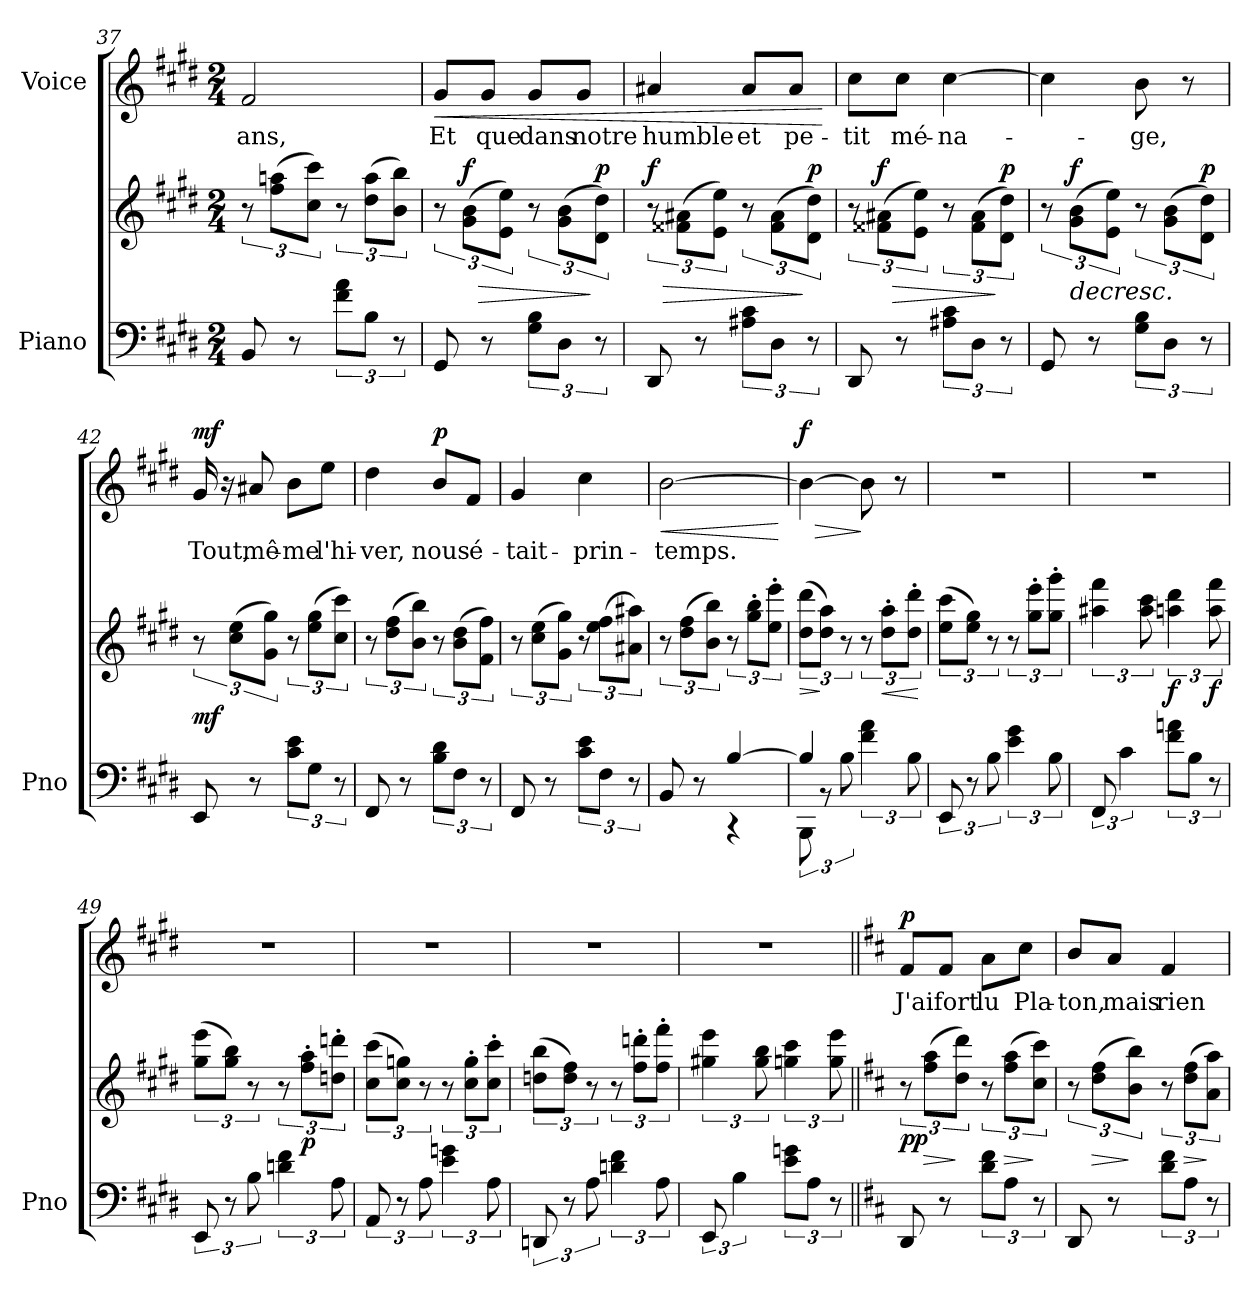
**kern	**kern	**dynam	**kern	**text	**dynam
*part2	*part2	*part2	*part1	*part1	*part1
*staff3	*staff2	*staff2/3	*staff1	*staff1	*staff1
*I"Piano	*	*	*I"Voice	*	*
*I'Pno	*	*	*	*	*
*clefF4	*clefG2	*	*clefG2	*	*
*k[f#c#g#d#]	*k[f#c#g#d#]	*	*k[f#c#g#d#]	*	*
*M2/4	*M2/4	*	*M2/4	*	*
=37	=37	=37	=37	=37	=37
!	!	!	!	!LO:LY:b	!
8BB/	12r	.	2f#/	ans,	.
!	!	!LO:DY:b	!	!	!
!	!	!LO:DY:n=1:b	!	!	!
.	(>12ff#\ 12aan\L	other-dynamics f	.	.	.
8r	.	.	.	.	.
.	12cc#\ 12ccc#\J)	.	.	.	.
12f#\ 12a\L	12r	.	.	.	.
12B\J	(>12dd#\ 12aa\L	.	.	.	.
12r	12b\ 12bb\J)	.	.	.	.
=38	=38	=38	=38	=38	=38
!	!	!	!	!LO:LY:b	!LO:HP:b
8GG#/	12r	.	8g#/L	Et	<
!	!	!LO:HP:b	!	!	!
!	!	!LO:DY:n=1:a	!	!	!
.	(>12g#\ 12b\L	> f	.	.	.
!	!	!	!	!LO:LY:b	!
8r	.	.	8g#/J	que	.
.	12e\ 12ee\J)	.	.	.	.
!	!	!	!	!LO:LY:b	!
12G#\ 12B\L	12r	.	8g#/L	dans	.
12D#\J	(>12g#\ 12b\L	.	.	.	.
!	!	!	!	!LO:LY:b	!
.	.	.	8g#/J	notre	.
!	!	!LO:DY:n=2:a	!	!	!
12r	12d#\ 12dd#\J)	] p	.	.	.
=39	=39	=39	=39	=39	=39
!	!	!LO:HP:b	!	!LO:LY:b	!
!	!	!LO:DY:n=1:a	!	!	!
8DD#/	12r	> f	4a#X/	humble	.
.	(>12f##X\ 12a#X\L	.	.	.	.
8r	.	.	.	.	.
.	12e\ 12ee\J)	.	.	.	.
!	!	!	!	!LO:LY:b	!
12A#X\ 12c#\L	12r	.	8a#/L	et	.
12D#\J	(>12f##\ 12a#\L	.	.	.	.
!	!	!	!	!LO:LY:b	!
.	.	.	8a#/J	pe-	.
!	!	!LO:DY:n=2:a	!	!	!
12r	12d#\ 12dd#\J)	] p	.	.	.
.	.	.	.	.	[
=40	=40	=40	=40	=40	=40
!	!	!	!	!LO:LY:b	!
8DD#/	12r	.	8cc#\L	-tit	.
!	!	!LO:HP:b	!	!	!
!	!	!LO:DY:n=1:a	!	!	!
.	(>12f##X\ 12a#X\L	> f	.	.	.
!	!	!	!	!LO:LY:b	!
8r	.	.	8cc#\J	mé-	.
.	12e\ 12ee\J)	.	.	.	.
!	!	!	!	!LO:LY:b	!
12A#X\ 12c#\L	12r	.	[4cc#\	-na-	.
12D#\J	(>12f##\ 12a#\L	.	.	.	.
!	!	!LO:DY:n=2:a	!	!	!
12r	12d#\ 12dd#\J)	] p	.	.	.
!!LO:LB:g=z
=41	=41	=41	=41	=41	=41
8GG#/	12r	.	4cc#\]	.	.
!	!	!LO:HP:b	!	!	!
!	!	!LO:DY:n=1:a	!	!	!
.	(>12g#\ 12b\L	> f	.	.	.
8r	.	.	.	.	.
.	12e\ 12ee\J)	.	.	.	.
!	!	!	!	!LO:LY:b	!
12G#\ 12B\L	12r	.	8b\	-ge,	.
12D#\J	(>12g#\ 12b\L	.	.	.	.
.	.	.	8r	.	.
!	!	!LO:DY:n=2:a	!	!	!
12r	12d#\ 12dd#\J)	p	.	.	.
.	.	]	.	.	.
=42	=42	=42	=42	=42	=42
!	!	!LO:DY:b	!	!LO:LY:b	!LO:DY:a
8EE/	12r	mf	16g#/	Tout,	mf
.	.	.	16r	.	.
.	(>12cc#\ 12ee\L	.	.	.	.
!	!	!	!	!LO:LY:b	!
8r	.	.	8a#X/	mê-	.
.	12g#\ 12gg#\J)	.	.	.	.
!	!	!	!	!LO:LY:b	!
12c#\ 12e\L	12r	.	8b\L	-me	.
12G#\J	(>12ee\ 12gg#\L	.	.	.	.
!	!	!	!	!LO:LY:b	!
.	.	.	8ee\J	l'hi-	.
12r	12cc#\ 12ccc#\J)	.	.	.	.
=43	=43	=43	=43	=43	=43
!	!	!	!	!LO:LY:b	!
8FF#/	12r	.	4dd#\	-ver,	.
.	(>12dd#\ 12ff#\L	.	.	.	.
8r	.	.	.	.	.
.	12b\ 12bb\J)	.	.	.	.
!	!	!	!	!LO:LY:b	!LO:DY:a
12B\ 12d#\L	12r	.	8b/L	nous	p
12F#\J	(>12b\ 12dd#\L	.	.	.	.
!	!	!	!	!LO:LY:b	!
.	.	.	8f#/J	é-	.
12r	12f#\ 12ff#\J)	.	.	.	.
=44	=44	=44	=44	=44	=44
!	!	!	!	!LO:LY:b	!
8FF#/	12r	.	4g#/	-tait-	.
.	(>12cc#\ 12ee\L	.	.	.	.
8r	.	.	.	.	.
.	12g#\ 12gg#\J)	.	.	.	.
!	!	!	!	!LO:LY:b	!
12c#\ 12e\L	12r	.	4cc#\	-prin-	.
12F#\J	(>12ee\ 12ff#\L	.	.	.	.
12r	12a#X\ 12aa#X\J)	.	.	.	.
=45	=45	=45	=45	=45	=45
*^	*	*	*	*	*
!	!	!	!	!	!LO:LY:b	!LO:HP:b
8BB/	4ryy	12r	.	[2b\	-temps.	<
.	.	(>12dd#\ 12ff#\L	.	.	.	.
8r	.	.	.	.	.	.
.	.	12b\ 12bb\J)	.	.	.	.
[4B/	4r	12r	.	.	.	.
.	.	12gg#\' 12bb\'L	.	.	.	.
!	!	!	!LO:DY:b	!	!	!
!	!	!	!LO:DY:n=1:b	!	!	!
.	.	12ee\' 12eee\'J	other-dynamics f	.	.	.
*v	*v	*	*	*	*	*
.	.	.	.	.	[
=46	=46	=46	=46	=46	=46
*^	*	*	*	*	*
!	!	!	!LO:HP:b	!	!	!LO:HP:b
!	!	!	!	!	!	!LO:DY:n=1:a
4B/]	12BBB\	(>12dd#\ 12ddd#\L	>	4b\_	.	> f
.	12r	12dd#\ 12aa\J)	]	.	.	.
.	12B\	12r	.	.	.	.
4rEEyy	6f#\ 6a\	12r	.	8b\]	.	]
!	!	!	!LO:HP:b	!	!	!
.	.	12dd#\' 12aa\'L	<	.	.	.
.	.	.	.	8r	.	.
.	12B\	12dd#\' 12ddd#\'J	.	.	.	.
*v	*v	*	*	*	*	*
.	.	[	.	.	.
!!LO:PB:g=z
=47	=47	=47	=47	=47	=47
12EE/	(>12ee\ 12ccc#\L	.	2r	.	.
12r	12ee\ 12gg#\J)	.	.	.	.
12B\	12r	.	.	.	.
6e\ 6g#\	12r	.	.	.	.
.	12gg#\' 12eee\'L	.	.	.	.
!	!	!LO:DY:b	!	!	!
!	!	!LO:DY:n=1:b	!	!	!
12B\	12gg#\' 12ggg#\'J	other-dynamics f	.	.	.
=48	=48	=48	=48	=48	=48
12FF#/	6aa#X\ 6fff#\	.	2r	.	.
6c#\	.	.	.	.	.
.	12aa#\ 12ccc#\	.	.	.	.
!	!	!LO:DY:b	!	!	!
12f#\ 12an\L	6aan\ 6ddd#\	f	.	.	.
12B\J	.	.	.	.	.
!	!	!LO:DY:b	!	!	!
12r	12aa\ 12fff#\	f	.	.	.
=49	=49	=49	=49	=49	=49
12EE/	(>12gg#\ 12eee\L	.	2r	.	.
12r	12gg#\ 12bb\J)	.	.	.	.
12B\	12r	.	.	.	.
6dn\ 6f#\	12r	.	.	.	.
!	!	!LO:DY:b	!	!	!
.	12ff#\' 12aa\'L	p	.	.	.
12A\	12ddn\' 12dddn\'J	.	.	.	.
=50	=50	=50	=50	=50	=50
12AA/	(>12cc#\ 12ccc#\L	.	2r	.	.
12r	12cc#\ 12ggn\J)	.	.	.	.
12A\	12r	.	.	.	.
6e\ 6gn\	12r	.	.	.	.
.	12cc#\' 12gg\'L	.	.	.	.
12A\	12cc#\' 12ccc#\'J	.	.	.	.
=51	=51	=51	=51	=51	=51
12DDn/	(>12ddn\ 12bb\L	.	2r	.	.
12r	12dd\ 12ff#\J)	.	.	.	.
12A\	12r	.	.	.	.
6dn\ 6f#\	12r	.	.	.	.
.	12ff#\' 12dddn\'L	.	.	.	.
12A\	12ff#\' 12fff#\'J	.	.	.	.
!!LO:LB:g=z
=52	=52	=52	=52	=52	=52
12EE/	6gg#X\ 6eee\	.	2r	.	.
6B\	.	.	.	.	.
.	12gg#\ 12bb\	.	.	.	.
12e\ 12gn\L	6ggn\ 6ccc#\	.	.	.	.
12A\J	.	.	.	.	.
12r	12gg\ 12eee\	.	.	.	.
=53||	=53||	=53||	=53||	=53||	=53||
*k[f#c#]	*k[f#c#]	*	*k[f#c#]	*	*
!	!	!LO:DY:b	!	!LO:LY:b	!LO:DY:a
8DD/	12r	pp	8f#/L	J'ai	p
!	!	!LO:HP:b	!	!	!
.	(>12ff#\ 12aa\L	>	.	.	.
!	!	!	!	!LO:LY:b	!
8r	.	.	8f#/J	fort	.
.	12dd\ 12ddd\J)	]	.	.	.
!	!	!	!	!LO:LY:b	!
12d\ 12f#\L	12r	.	8a\L	lu	.
!	!	!LO:HP:b	!	!	!
12A\J	(>12ff#\ 12aa\L	>	.	.	.
!	!	!	!	!LO:LY:b	!
.	.	.	8cc#\J	Pla-	.
12r	12cc#\ 12ccc#\J)	]	.	.	.
=54	=54	=54	=54	=54	=54
!	!	!	!	!LO:LY:b	!
8DD/	12r	.	8b/L	-ton,	.
!	!	!LO:HP:b	!	!	!
.	(>12dd\ 12ff#\L	>	.	.	.
!	!	!	!	!LO:LY:b	!
8r	.	.	8a/J	mais	.
.	12b\ 12bb\J)	]	.	.	.
!	!	!	!	!LO:LY:b	!
12d\ 12f#\L	12r	.	4f#/	rien	.
!	!	!LO:HP:b	!	!	!
12A\J	(>12dd\ 12ff#\L	>	.	.	.
12r	12a\ 12aa\J)	]	.	.	.
=	=	=	=	=	=
*-	*-	*-	*-	*-	*-
